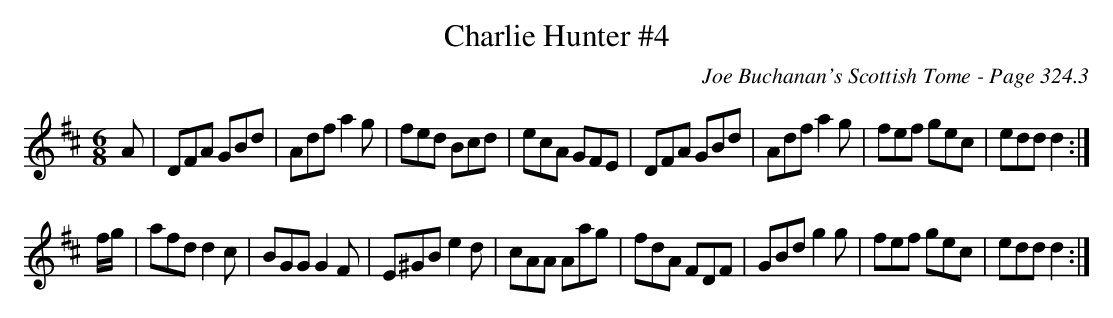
X:1
T:Charlie Hunter #4
C:Joe Buchanan's Scottish Tome - Page 324.3
L:1/8
M:6/8
K:D
A | DFA GBd | Adf a2 g | fed Bcd | ecA GFE | \
DFA GBd | Adf a2 g | fef gec | edd d2 :|
f/g/ | afd d2 c | BGG G2 F | E^GB e2 d | cAA Aag | \
fdA FDF | GBd g2 g | fef gec | edd d2 :|
